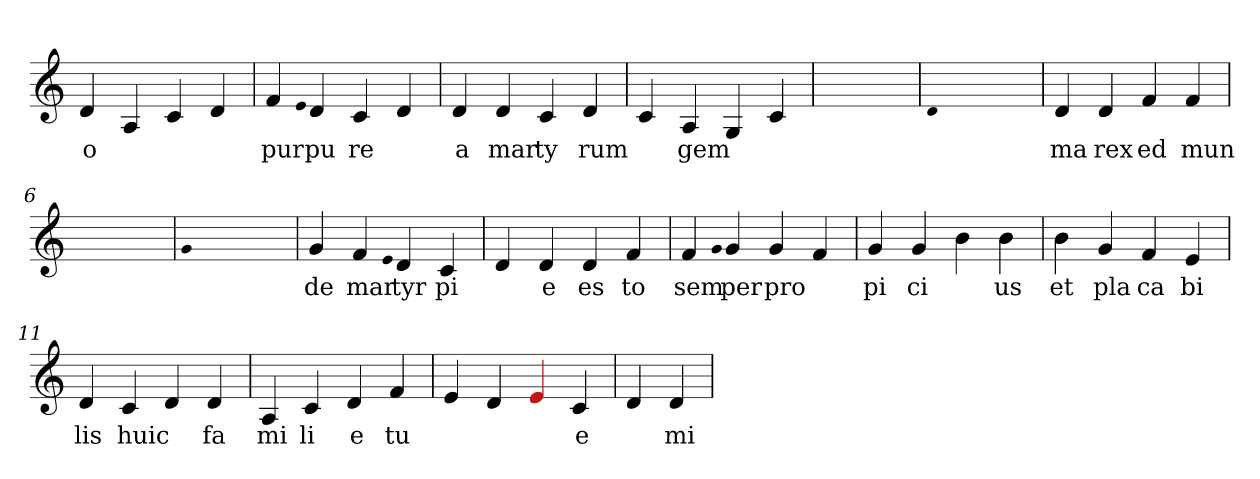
**kern	**text
*part1	*part1
*staff1	*staff1
*clefG2	*
=1	=1
4d	o
4A	.
4c	.
4d	.
=2	=2
4f	pur
qqe	.
4d	pu
4c	re
4d	.
=3	=3
4d	a
4d	mar
4c	ty
4d	rum
=4	=4
4c	.
4A	gem
4G	.
4c	.
=5	=5
1ryy	.
=5	=5
qqd	.
1ryy	.
=5	=5
4d	ma
4d	rex
4f	ed
4f	mun
=6	=6
1ryy	.
=6	=6
qqg	.
1ryy	.
=6	=6
4g	de
4f	mar
qqe	.
4d	tyr
4c	pi
=7	=7
4d	.
4d	e
4d	es
4f	to
=8	=8
4f	sem
qqg	.
4g	per
4g	pro
4f	.
=9	=9
4g	pi
4g	ci
4b	.
4b	us
=10	=10
4b	et
4g	pla
4f	ca
4e	bi
=11	=11
4d	lis
4c	huic
4d	.
4d	fa
=12	=12
4A	mi
4c	li
4d	e
4f	tu
=13	=13
4e	.
4d	.
4Re	.
4c	e
=14	=14
4d	.
4d	mi
=	=
*-	*-
